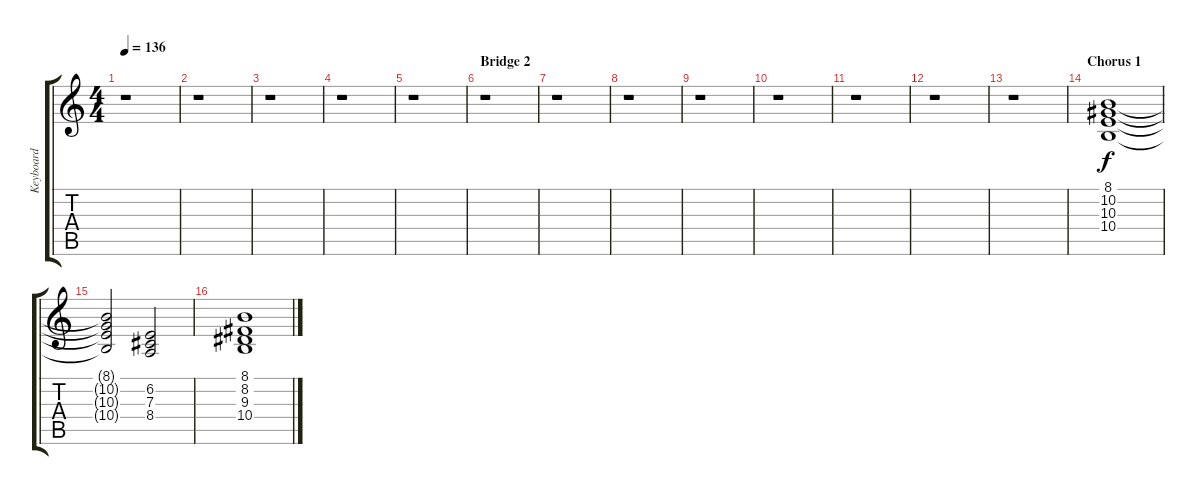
\track ("Keyboard" "Keyboard") {instrument stringensemble1}
\staff {score tabs}
\tuning (Eb4 Bb3 Gb3 Db3 Ab2 Eb2) {hide}
\ts (4 4)
\tempo 136
\clef g2
\ks c
r.1{dy f} |
r.1 |
r.1 |
r.1 |
r.1 |
\section ("" "Bridge 2")
r.1 |
r.1 |
r.1 |
r.1 |
r.1 |
r.1 |
r.1 |
r.1 |
\section ("" "Chorus 1")
(8.1 10.2 10.3 10.4).1 |
(8.1{t} 10.2{t} 10.3{t} 10.4{t}).2 (6.2 7.3 8.4).2 |
(8.1 8.2 9.3 10.4).1
